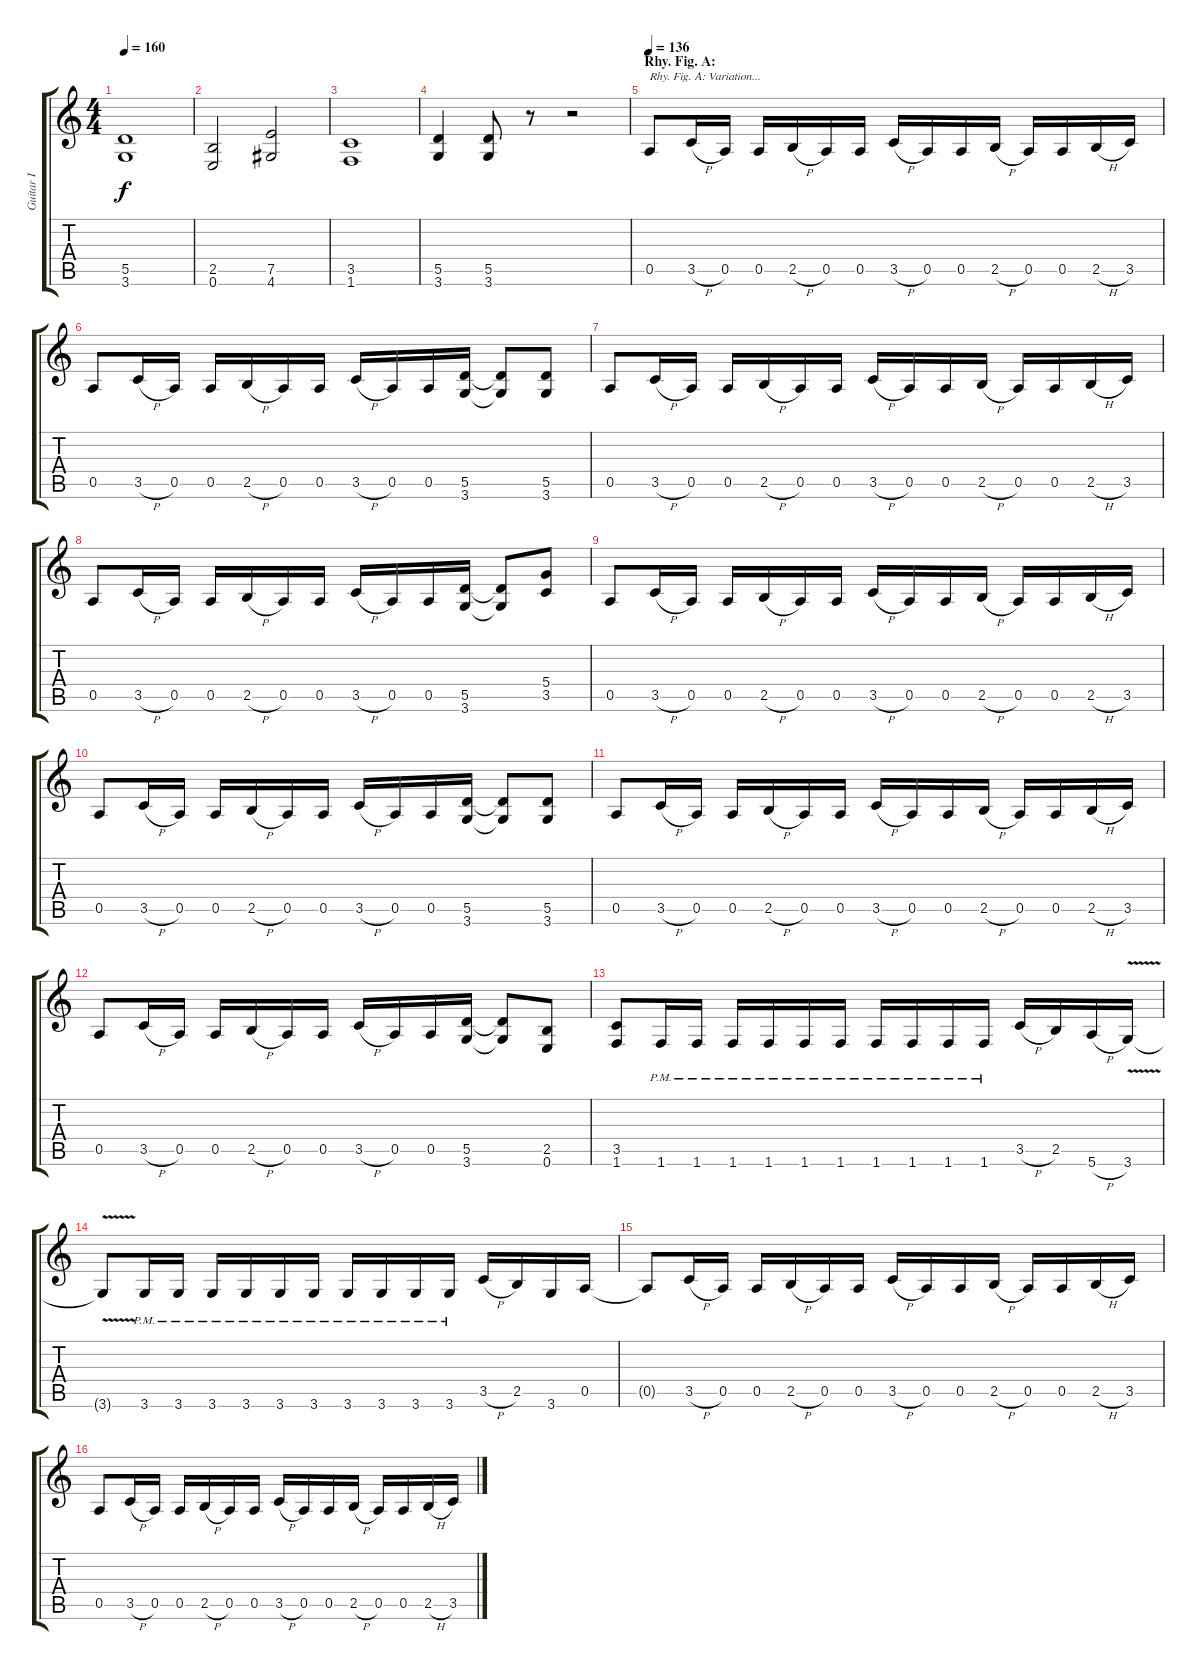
\track ("Guitar I" "Guitar I") {instrument distortionguitar}
\staff {score tabs}
\tuning (E4 B3 G3 D3 A2 E2) {hide}
\ts (4 4)
\tempo 160
\clef g2
\ks c
(5.5 3.6).1{dy f} |
(2.5 0.6).2 (7.5 4.6).2 |
(3.5 1.6).1 |
(5.5 3.6).4 (5.5 3.6).8 r.8 r.2 |
\section ("" "Rhy. Fig. A:")
\tempo 136
0.5.8{txt "Rhy. Fig. A: Variation..."} 3.5{h}.16 0.5.16 0.5.16 2.5{h}.16 0.5.16 0.5.16 3.5{h}.16 0.5.16 0.5.16 2.5{h}.16 0.5.16 0.5.16 2.5{h}.16 3.5.16 |
0.5.8 3.5{h}.16 0.5.16 0.5.16 2.5{h}.16 0.5.16 0.5.16 3.5{h}.16 0.5.16 0.5.16 (5.5 3.6).16 (5.5{t} 3.6{t}).8 (5.5 3.6).8 |
0.5.8 3.5{h}.16 0.5.16 0.5.16 2.5{h}.16 0.5.16 0.5.16 3.5{h}.16 0.5.16 0.5.16 2.5{h}.16 0.5.16 0.5.16 2.5{h}.16 3.5.16 |
0.5.8 3.5{h}.16 0.5.16 0.5.16 2.5{h}.16 0.5.16 0.5.16 3.5{h}.16 0.5.16 0.5.16 (5.5 3.6).16 (5.5{t} 3.6{t}).8 (5.4 3.5).8 |
0.5.8 3.5{h}.16 0.5.16 0.5.16 2.5{h}.16 0.5.16 0.5.16 3.5{h}.16 0.5.16 0.5.16 2.5{h}.16 0.5.16 0.5.16 2.5{h}.16 3.5.16 |
0.5.8 3.5{h}.16 0.5.16 0.5.16 2.5{h}.16 0.5.16 0.5.16 3.5{h}.16 0.5.16 0.5.16 (5.5 3.6).16 (5.5{t} 3.6{t}).8 (5.5 3.6).8 |
0.5.8 3.5{h}.16 0.5.16 0.5.16 2.5{h}.16 0.5.16 0.5.16 3.5{h}.16 0.5.16 0.5.16 2.5{h}.16 0.5.16 0.5.16 2.5{h}.16 3.5.16 |
0.5.8 3.5{h}.16 0.5.16 0.5.16 2.5{h}.16 0.5.16 0.5.16 3.5{h}.16 0.5.16 0.5.16 (5.5 3.6).16 (5.5{t} 3.6{t}).8 (2.5 0.6).8 |
(3.5 1.6).8 1.6{pm}.16 1.6{pm}.16 1.6{pm}.16 1.6{pm}.16 1.6{pm}.16 1.6{pm}.16 1.6{pm}.16 1.6{pm}.16 1.6{pm}.16 1.6{pm}.16 3.5{h}.16 2.5.16 5.6{h}.16 3.6{v}.16 |
3.6{t}.8 3.6{pm}.16 3.6{pm}.16 3.6{pm}.16 3.6{pm}.16 3.6{pm}.16 3.6{pm}.16 3.6{pm}.16 3.6{pm}.16 3.6{pm}.16 3.6{pm}.16 3.5{h}.16 2.5.16 3.6.16 0.5.16 |
0.5{t}.8 3.5{h}.16 0.5.16 0.5.16 2.5{h}.16 0.5.16 0.5.16 3.5{h}.16 0.5.16 0.5.16 2.5{h}.16 0.5.16 0.5.16 2.5{h}.16 3.5.16 |
0.5.8 3.5{h}.16 0.5.16 0.5.16 2.5{h}.16 0.5.16 0.5.16 3.5{h}.16 0.5.16 0.5.16 2.5{h}.16 0.5.16 0.5.16 2.5{h}.16 3.5.16
